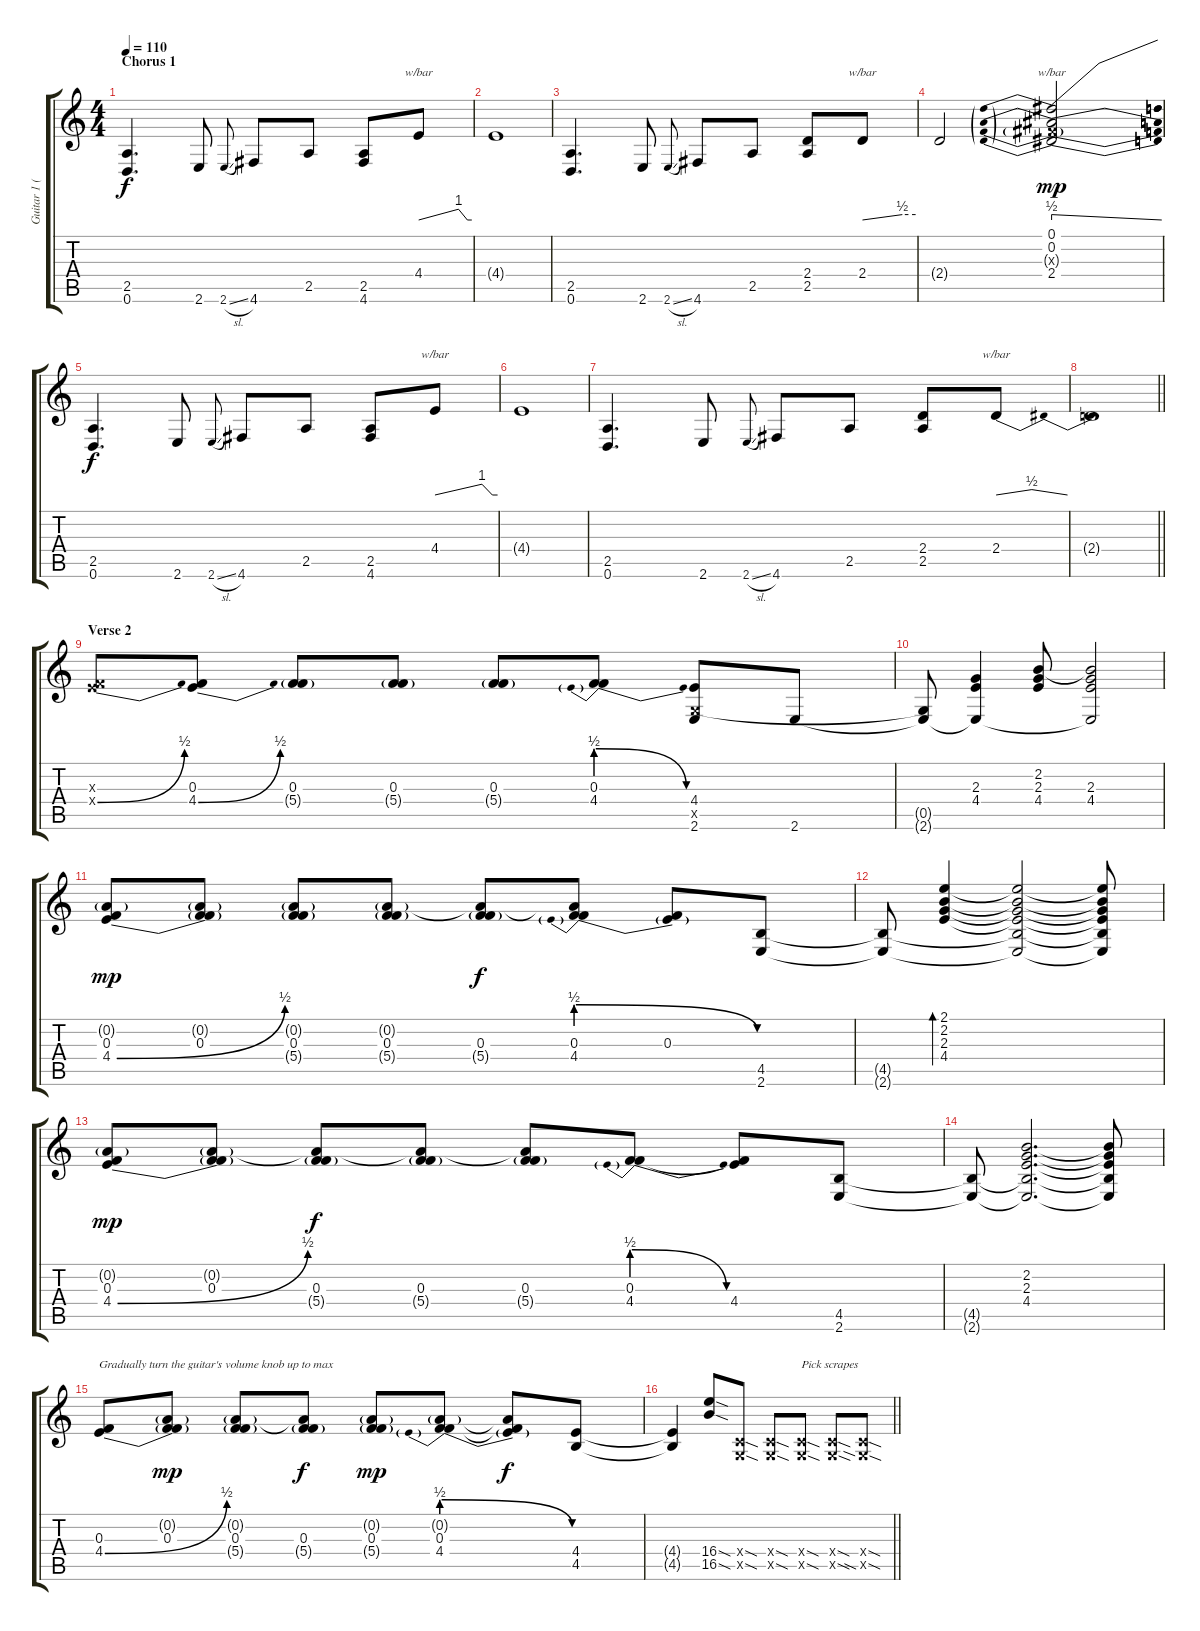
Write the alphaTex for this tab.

\track ("Guitar 1 (Distortion)" "Guitar 1 (") {instrument distortionguitar}
\staff {score tabs}
\tuning (D4 A3 F3 C3 G2 D2) {hide}
\ts (4 4)
\section ("" "Chorus 1")
\tempo 110
\clef g2
\ks c
(2.5 0.6).4{d dy f} 2.6.8 2.6{sl}.8{gr onbeat} 4.6.8 2.5.8 (2.5 4.6).8 4.4.8{tbe (custom default 0 0 45 4 55 0 60 0)} |
4.4{t}.1 |
(2.5 0.6).4{d} 2.6.8 2.6{sl}.8{gr onbeat} 4.6.8 2.5.8 (2.4 2.5).8 2.4.8{tbe (custom default 0 0 45 2 60 2)} |
2.4{t}.2 (0.1 0.2 0.3{g x} 2.4).2{tbe (predivedive default 0 2 60 0) dy mp} |
(2.5 0.6).4{d dy f} 2.6.8 2.6{sl}.8{gr onbeat} 4.6.8 2.5.8 (2.5 4.6).8 4.4.8{tbe (custom default 0 0 45 4 55 0 60 0)} |
4.4{t}.1 |
(2.5 0.6).4{d} 2.6.8 2.6{sl}.8{gr onbeat} 4.6.8 2.5.8 (2.4 2.5).8 2.4.8{tbe (dip default 0 0 30 2 45 2 60 0)} |
\barLineRight lightlight
2.4{t}.1 |
\section ("" "Verse 2")
(0.3{x} 4.4{be (bend 0 0 60 2) x}).8{volume 9} (0.3 4.4{be (bend 0 0 60 2)}).8 (0.3 5.4{g}).8 (0.3 5.4{g}).8 (0.3 5.4{g}).8 (0.3 4.4{be (prebendrelease 0 2 60 0)}).8 (4.4 0.5{x} 2.6).8 2.6.8 |
(0.5{t} 2.6{t}).8 (2.3 4.4 2.6{t}).4 (2.2 2.3 4.4).8 (2.2{t} 2.3 4.4 2.6{t}).2 |
(0.2{g} 0.3 4.4{be (bend 0 0 60 2)}).8{dy mp} (0.2{g} 0.3 4.4{t}).8 (0.2{g} 0.3 5.4{g}).8 (0.2{g} 0.3 5.4{g}).8 (0.2{t} 0.3 5.4{g}).8{dy f} (0.2{t} 0.3 4.4{be (prebendrelease 0 2 60 0)}).8 (0.3 4.4{t}).8 (4.5 2.6).8 |
(4.5{t} 2.6{t}).8 (2.1 2.2 2.3 4.4).4{bd 480} (2.1{t} 2.2{t} 2.3{t} 4.4{t} 4.5{t} 2.6{t}).2 (2.1{t} 2.2{t} 2.3{t} 4.4{t} 4.5{t} 2.6{t}).8 |
(0.2{g} 0.3 4.4{be (bend 0 0 60 2)}).8{dy mp} (0.2{g} 0.3 4.4{t}).8 (0.2{t} 0.3 5.4{g}).8{dy f} (0.2{t} 0.3 5.4{g}).8 (0.2{t} 0.3 5.4{g}).8 (0.3 4.4{be (prebendrelease 0 2 60 0)}).8 (0.3{t} 4.4).8 (4.5 2.6).8 |
(4.5{t} 2.6{t}).8 (2.2 2.3 4.4 4.5{t} 2.6{t}).2{d} (2.2{t} 2.3{t} 4.4{t} 4.5{t} 2.6{t}).8 |
(0.3 4.4{be (bend 0 0 60 2)}).8{txt "Gradually turn the guitar's volume knob up to max" volume 12} (0.2{g} 0.3 4.4{t}).8{dy mp} (0.2{g} 0.3 5.4{g}).8 (0.2{t} 0.3 5.4{g}).8{dy f} (0.2{g} 0.3 5.4{g}).8{dy mp} (0.2{g} 0.3 4.4{be (prebendrelease 0 2 60 0)}).8 (0.2{t} 0.3{t} 4.4{t}).8{dy f} (4.4 4.5).8 |
\barLineRight lightlight
(4.4{t} 4.5{t}).4 (16.4{sod} 16.5{sod}).8{instrument guitarfretnoise} (0.4{sod x} 0.5{sod x}).8 (0.4{sod x} 0.5{sod x}).8 (0.4{sod x} 0.5{sod x}).8{txt "Pick scrapes"} (0.4{sod x} 0.5{sod x}).8 (0.4{sod x} 0.5{sia sod x}).8
